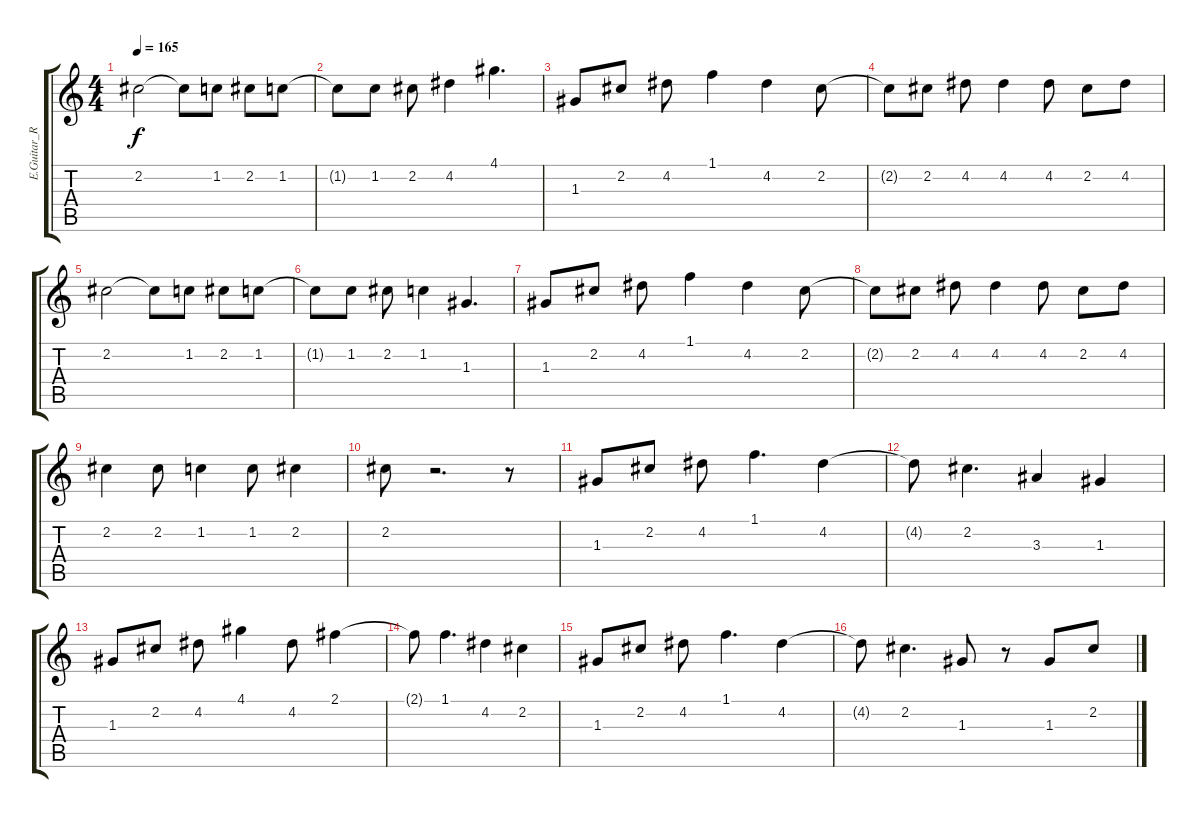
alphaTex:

\track ("E.Guitar_R" "E.Guitar_R") {instrument distortionguitar}
\staff {score tabs}
\tuning (E4 B3 G3 D3 A2 E2) {hide}
\ts (4 4)
\tempo 165
\clef g2
\ks c
2.2.2{dy f} 2.2{t}.8 1.2.8 2.2.8 1.2.8 |
1.2{t}.8 1.2.8 2.2.8 4.2.4 4.1.4{d} |
1.3.8 2.2.8 4.2.8 1.1.4 4.2.4 2.2.8 |
2.2{t}.8 2.2.8 4.2.8 4.2.4 4.2.8 2.2.8 4.2.8 |
2.2.2 2.2{t}.8 1.2.8 2.2.8 1.2.8 |
1.2{t}.8 1.2.8 2.2.8 1.2.4 1.3.4{d} |
1.3.8 2.2.8 4.2.8 1.1.4 4.2.4 2.2.8 |
2.2{t}.8 2.2.8 4.2.8 4.2.4 4.2.8 2.2.8 4.2.8 |
2.2.4 2.2.8 1.2.4 1.2.8 2.2.4 |
2.2.8 r.2{d} r.8 |
1.3.8 2.2.8 4.2.8 1.1.4{d} 4.2.4 |
4.2{t}.8 2.2.4{d} 3.3.4 1.3.4 |
1.3.8 2.2.8 4.2.8 4.1.4 4.2.8 2.1.4 |
2.1{t}.8 1.1.4{d} 4.2.4 2.2.4 |
1.3.8 2.2.8 4.2.8 1.1.4{d} 4.2.4 |
4.2{t}.8 2.2.4{d} 1.3.8 r.8 1.3.8 2.2.8
